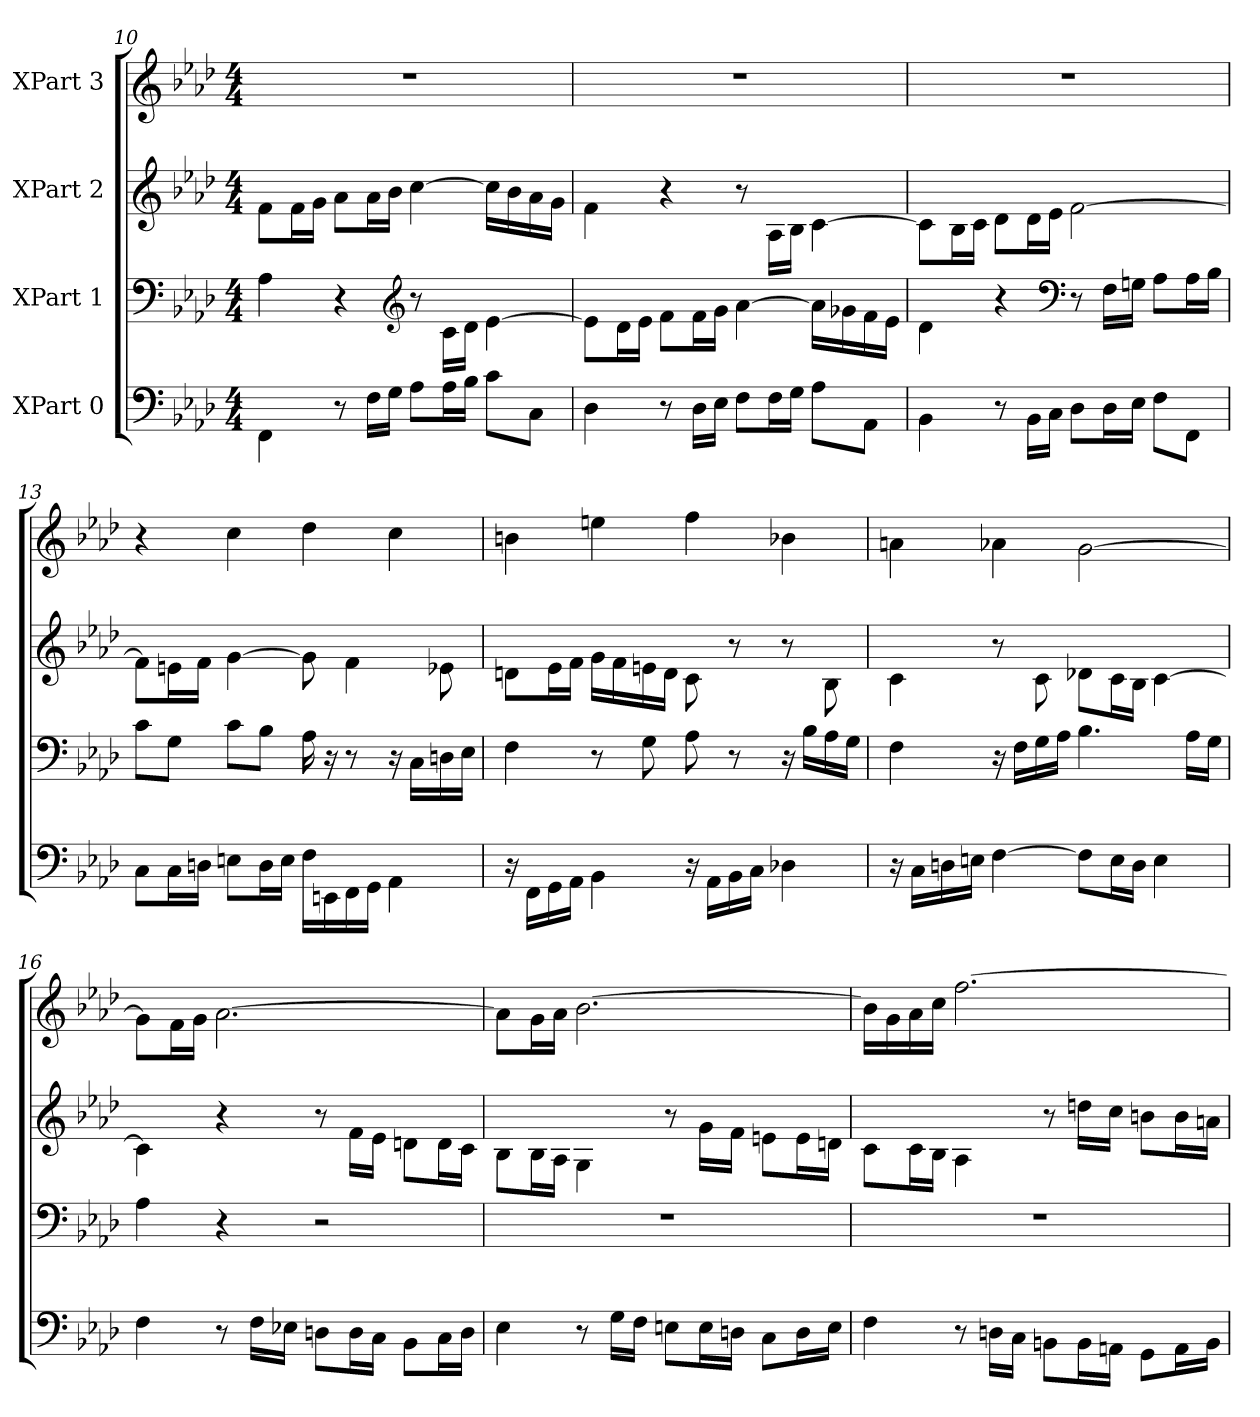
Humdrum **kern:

**kern	**kern	**kern	**kern
*part4	*part3	*part2	*part1
*staff4	*staff3	*staff2	*staff1
*I"XPart 0	*I"XPart 1	*I"XPart 2	*I"XPart 3
*clefF4	*clefF4	*clefG2	*clefG2
*k[b-e-a-d-]	*k[b-e-a-d-]	*k[b-e-a-d-]	*k[b-e-a-d-]
*M4/4	*M4/4	*M4/4	*M4/4
=10	=10	=10	=10
4FF\	4A-\	8f\L	1r
.	.	16f\	.
.	.	16g\J	.
8r	4r	8a-\L	.
16F\L	.	16a-\	.
16G\J	.	16b-\J	.
*	*clefG2	*	*
8A-\L	8r	[4cc\	.
16A-\	16c\L	.	.
16B-\J	16d-\J	.	.
8c\L	[4e-\	16cc\L]	.
.	.	16b-\	.
8C\J	.	16a-\	.
.	.	16g\J	.
=11	=11	=11	=11
4D-\	8e-\L]	4f\	1r
.	16d-\	.	.
.	16e-\J	.	.
8r	8f\L	4r	.
16D-\L	16f\	.	.
16E-\J	16g\J	.	.
8F\L	[4a-\	8r	.
16F\	.	16A-\L	.
16G\J	.	16B-\J	.
8A-\L	16a-\L]	[4c\	.
.	16g-X\	.	.
8AA-\J	16f\	.	.
.	16e-\J	.	.
=12	=12	=12	=12
4BB-\	4d-\	8c\L]	1r
.	.	16B-\	.
.	.	16c\J	.
8r	4r	8d-\L	.
16BB-\L	.	16d-\	.
16C\J	.	16e-\J	.
*	*clefF4	*	*
8D-\L	8r	[2f\	.
16D-\	16F\L	.	.
16E-\J	16Gn\J	.	.
8F\L	8A-\L	.	.
8FF\J	16A-\	.	.
.	16B-\J	.	.
=13	=13	=13	=13
8C\L	8c\L	8f\L]	4r
16C\	8G\J	16en\	.
16Dn\J	.	16f\J	.
8En\L	8c\L	[4g\	4cc\
16D\	8B-\J	.	.
16E\J	.	.	.
16F\L	16A-\	8g\]	4dd-\
16EEn\	16r	.	.
16FF\	8r	4f\	.
16GG\J	.	.	.
4AA-\	16r	.	4cc\
.	16C\L	.	.
.	16Dn\	8e-X\	.
.	16E-\J	.	.
=14	=14	=14	=14
16r	4F\	8dn\L	4bn\
16FF\L	.	.	.
16GG\	.	16e-\	.
16AA-\J	.	16f\J	.
4BB-\	8r	16g\L	4een\
.	.	16f\	.
.	8G\	16en\	.
.	.	16d\J	.
16r	8A-\	8c\	4ff\
16AA-\L	.	.	.
16BB-\	8r	8r	.
16C\J	.	.	.
4D-X\	16r	8r	4b-X\
.	16B-\L	.	.
.	16A-\	8B-\	.
.	16G\J	.	.
=15	=15	=15	=15
16r	4F\	4c\	4an\
16C\L	.	.	.
16Dn\	.	.	.
16En\J	.	.	.
[4F\	16r	8r	4a-X\
.	16F\L	.	.
.	16G\	8c\	.
.	16A-\J	.	.
8F\L]	4.B-\	8d-X\L	[2g\
16E\	.	16c\	.
16D\J	.	16B-\J	.
4E\	.	[4c\	.
.	16A-\L	.	.
.	16G\J	.	.
=16	=16	=16	=16
4F\	4A-\	4c\]	8g\L]
.	.	.	16f\
.	.	.	16g\J
8r	4r	4r	[2.a-\
16F\L	.	.	.
16E-X\J	.	.	.
8Dn\L	2r	8r	.
16D\	.	16f\L	.
16C\J	.	16e-\J	.
8BB-\L	.	8dn\L	.
16C\	.	16d\	.
16D\J	.	16c\J	.
=17	=17	=17	=17
4E-\	1r	8B-\L	8a-\L]
.	.	16B-\	16g\
.	.	16A-\J	16a-\J
8r	.	4G\	[2.b-\
16G\L	.	.	.
16F\J	.	.	.
8En\L	.	8r	.
16E\	.	16g\L	.
16Dn\J	.	16f\J	.
8C\L	.	8en\L	.
16D\	.	16e\	.
16E\J	.	16dn\J	.
=18	=18	=18	=18
4F\	1r	8c\L	16b-\L]
.	.	.	16g\
.	.	16c\	16a-\
.	.	16B-\J	16cc\J
8r	.	4A-\	[2.ff\
16Dn\L	.	.	.
16C\J	.	.	.
8BBn\L	.	8r	.
16BB\	.	16ddn\L	.
16AAn\J	.	16cc\J	.
8GG\L	.	8bn\L	.
16AA\	.	16b\	.
16BB\J	.	16an\J	.
=	=	=	=
*-	*-	*-	*-
